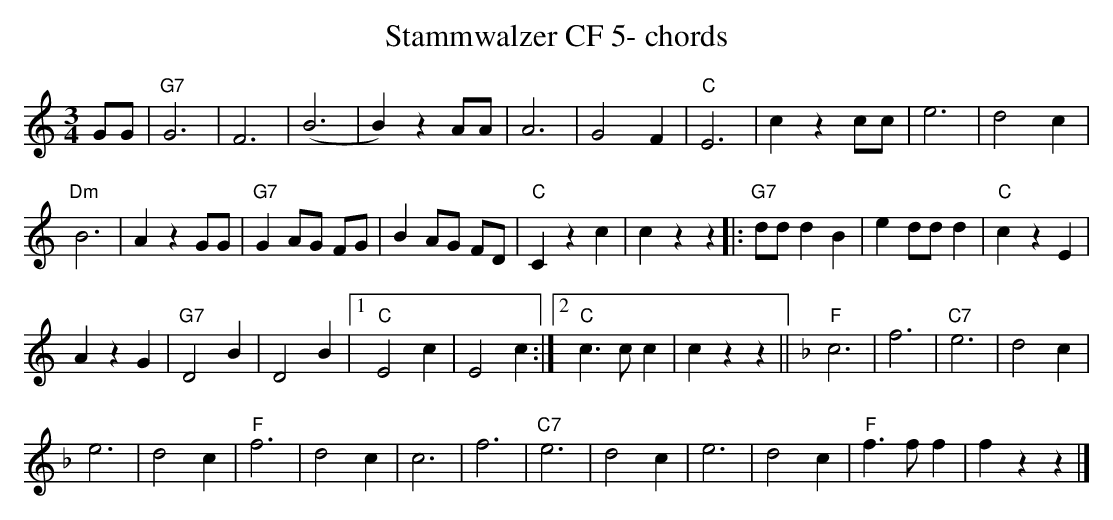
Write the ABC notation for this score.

X:1
T:Stammwalzer CF 5- chords
M:3/4
L:1/4
K:C %%MIDI gchordon
G/2G/2 | "G7"G3 | F3 | (B3 | B)zA/2A/2 | A3 | G2F | "C"E3 | czc/2c/2 | e3 | d2c |
"Dm"B3 | AzG/2G/2 | "G7"G A/2G/2 F/2G/2 | B A/2G/2 F/2D/2 | "C"Czc | czz  |: "G7"d/2d/2 dB | ed/2d/2d | "C"czE |
AzG | "G7"D2B | D2B |1 "C"E2c | E2c :|2 "C"c>cc | czz || [K:F]  "F"c3 | f3 | "C7"e3 | d2c |
e3 | d2c | "F"f3 | d2c | c3 | f3 | "C7"e3 | d2c | e3 | d2c | "F"f>ff | fzz |]
